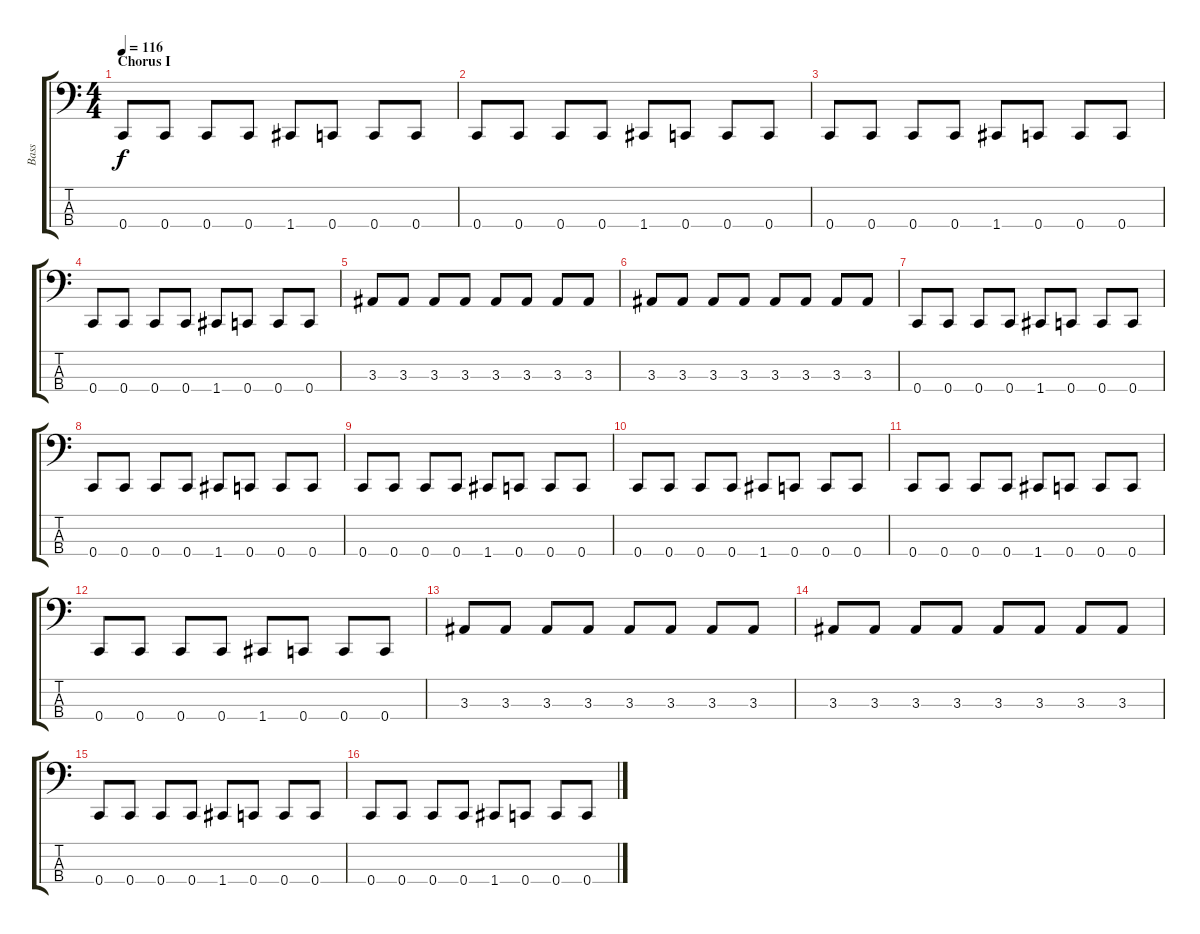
\track ("Bass" "Bass") {instrument electricbassfinger}
\staff {score tabs}
\tuning (F2 C2 G1 C1) {hide}
\ts (4 4)
\section ("" "Chorus I")
\tempo 116
\clef f4
\ks c
0.4.8{dy f volume 13 instrument electricbassfinger} 0.4.8 0.4.8 0.4.8 1.4.8 0.4.8 0.4.8 0.4.8 |
0.4.8 0.4.8 0.4.8 0.4.8 1.4.8 0.4.8 0.4.8 0.4.8 |
0.4.8 0.4.8 0.4.8 0.4.8 1.4.8 0.4.8 0.4.8 0.4.8 |
0.4.8 0.4.8 0.4.8 0.4.8 1.4.8 0.4.8 0.4.8 0.4.8 |
3.3.8 3.3.8 3.3.8 3.3.8 3.3.8 3.3.8 3.3.8 3.3.8 |
3.3.8 3.3.8 3.3.8 3.3.8 3.3.8 3.3.8 3.3.8 3.3.8 |
0.4.8 0.4.8 0.4.8 0.4.8 1.4.8 0.4.8 0.4.8 0.4.8 |
0.4.8 0.4.8 0.4.8 0.4.8 1.4.8 0.4.8 0.4.8 0.4.8 |
0.4.8 0.4.8 0.4.8 0.4.8 1.4.8 0.4.8 0.4.8 0.4.8 |
0.4.8 0.4.8 0.4.8 0.4.8 1.4.8 0.4.8 0.4.8 0.4.8 |
0.4.8 0.4.8 0.4.8 0.4.8 1.4.8 0.4.8 0.4.8 0.4.8 |
0.4.8 0.4.8 0.4.8 0.4.8 1.4.8 0.4.8 0.4.8 0.4.8 |
3.3.8 3.3.8 3.3.8 3.3.8 3.3.8 3.3.8 3.3.8 3.3.8 |
3.3.8 3.3.8 3.3.8 3.3.8 3.3.8 3.3.8 3.3.8 3.3.8 |
0.4.8 0.4.8 0.4.8 0.4.8 1.4.8 0.4.8 0.4.8 0.4.8 |
0.4.8 0.4.8 0.4.8 0.4.8 1.4.8 0.4.8 0.4.8 0.4.8
